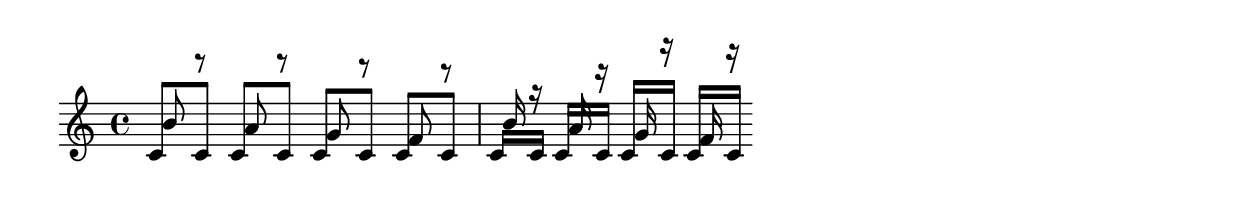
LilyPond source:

\version "2.19.21"
\header {
  texidoc = "Manual beams do not collide with notes."
}

\layout {
%  debug-beam-scoring = ##t
  indent = #0.0
}

\relative \new Staff {

  <<
    \new Voice {
      \voiceOne
      \repeat unfold 4 { c'8[ c] }
    }
    \new Voice \relative {
      \voiceThree
      \autoBeamOff
      b' r a r
      g r f r
    } 
  >>

   |
  
  <<
    \new Voice {
      \voiceOne
      \repeat unfold 4 { c16[ c] }
    }
    \new Voice \relative {
      \voiceThree
      \autoBeamOff
      b' r a r
      g r f r
    } 
  >>

}
